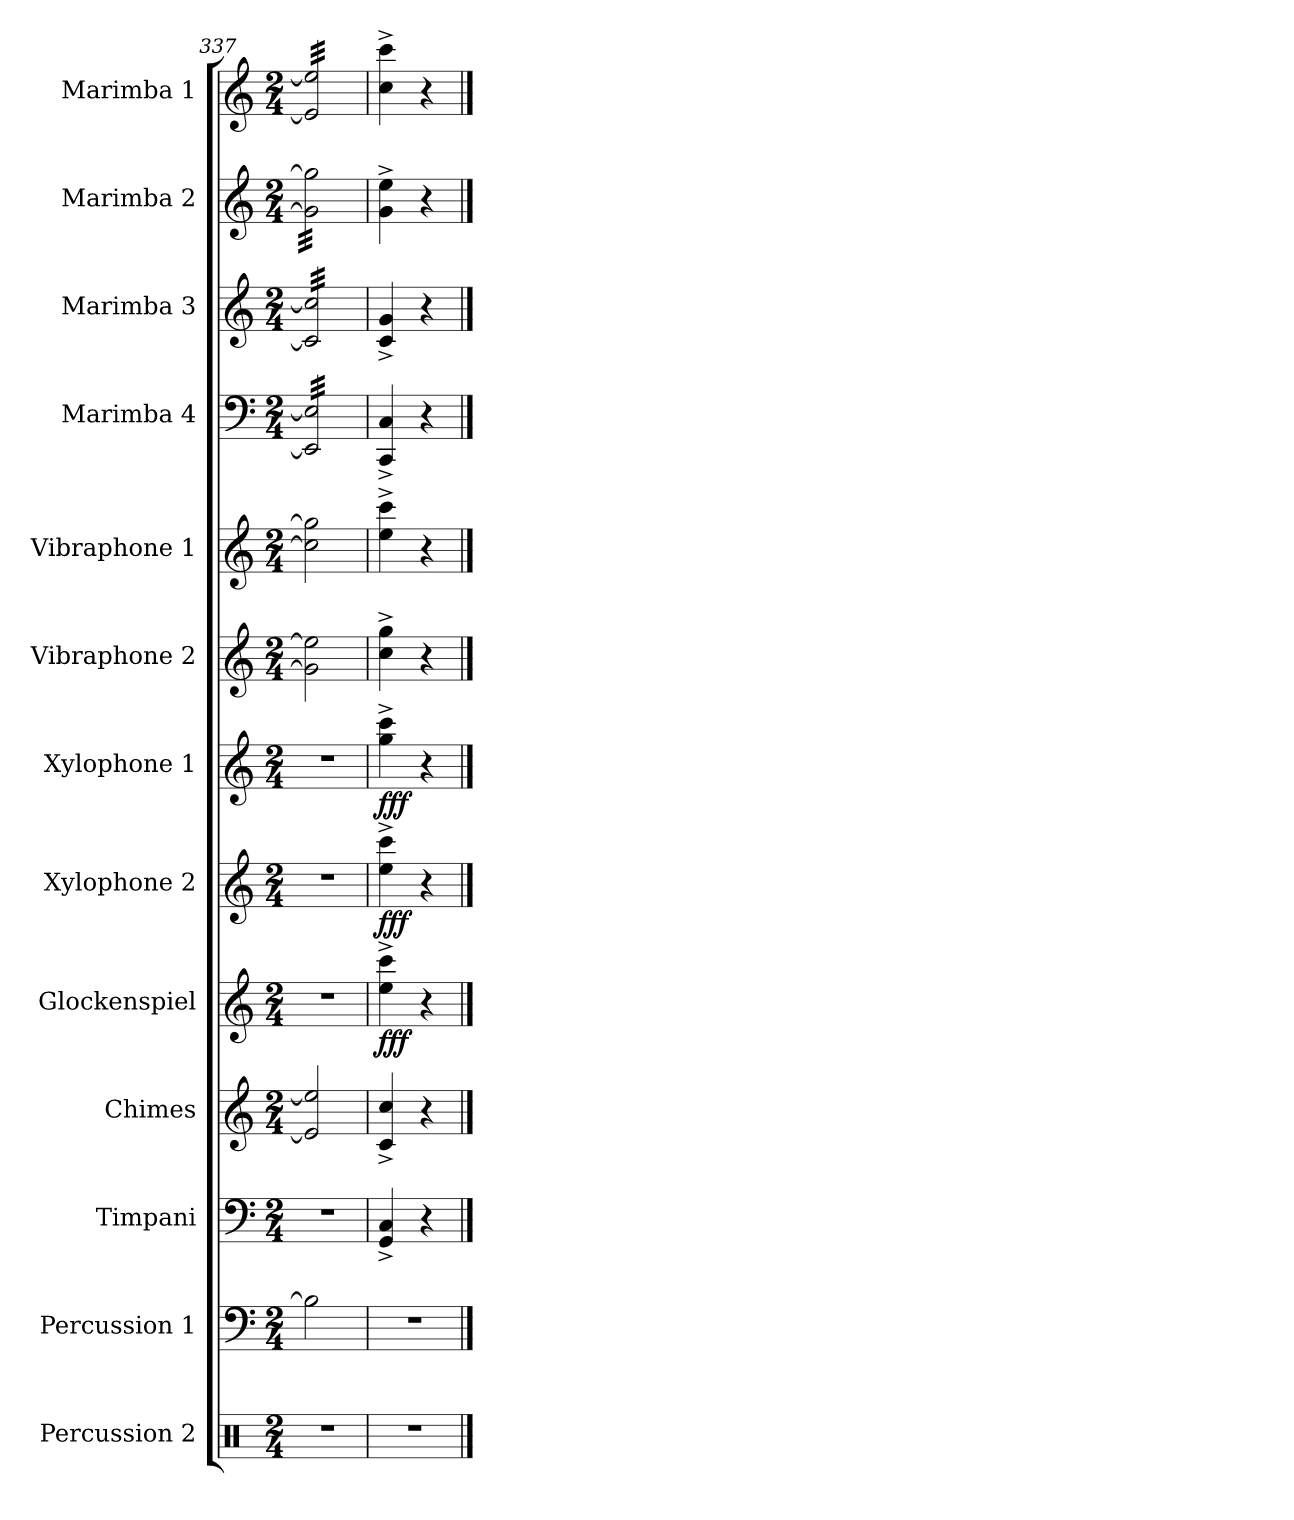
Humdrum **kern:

**kern	**kern	**kern	**kern	**kern	**dynam	**kern	**dynam	**kern	**dynam	**kern	**kern	**kern	**kern	**kern	**kern
*part13	*part12	*part11	*part10	*part9	*part9	*part8	*part8	*part7	*part7	*part6	*part5	*part4	*part3	*part2	*part1
*staff13	*staff12	*staff11	*staff10	*staff9	*staff9	*staff8	*staff8	*staff7	*staff7	*staff6	*staff5	*staff4	*staff3	*staff2	*staff1
*I"Percussion 2	*I"Percussion 1	*I"Timpani	*I"Chimes	*I"Glockenspiel	*	*I"Xylophone 2	*	*I"Xylophone 1	*	*I"Vibraphone 2	*I"Vibraphone 1	*I"Marimba 4	*I"Marimba 3	*I"Marimba 2	*I"Marimba 1
*I'Perc 2	*I'Perc 1	*I'Timp.	*I'Chm.	*I'Glk.	*	*I'X2	*	*I'X1	*	*I'V2	*I'V1	*I'M4	*I'M3	*I'M2	*I'M1
*clefX	*clefF4	*clefF4	*clefG2	*clefG2	*	*clefG2	*	*clefG2	*	*clefG2	*clefG2	*clefF4	*clefG2	*clefG2	*clefG2
*	*	*	*	*ITrd-14c-24	*	*ITrd-7c-12	*	*ITrd-7c-12	*	*	*	*	*	*	*
*k[]	*k[]	*k[]	*k[]	*k[]	*	*k[]	*	*k[]	*	*k[]	*k[]	*k[]	*k[]	*k[]	*k[]
*M2/4	*M2/4	*M2/4	*M2/4	*M2/4	*	*M2/4	*	*M2/4	*	*M2/4	*M2/4	*M2/4	*M2/4	*M2/4	*M2/4
=337	=337	=337	=337	=337	=337	=337	=337	=337	=337	=337	=337	=337	=337	=337	=337
*	*	*	*	*	*	*	*	*	*	*	*	*tremolo	*	*	*
*	*	*	*	*	*	*	*	*	*	*	*	*	*tremolo	*	*
*	*	*	*	*	*	*	*	*	*	*	*	*	*	*tremolo	*
*	*	*	*	*	*	*	*	*	*	*	*	*	*	*	*tremolo
2r	2B\]	2r	2e/] 2ee/]	2r	.	2r	.	2r	.	2g\] 2ee\]	2cc\] 2gg\]	32EE/] 32E/]LLL	32c/] 32cc/]LLL	32g\] 32gg\]LLL	32e/] 32ee/]LLL
.	.	.	.	.	.	.	.	.	.	.	.	32EE/ 32E/	32c/ 32cc/	32g\ 32gg\	32e/ 32ee/
.	.	.	.	.	.	.	.	.	.	.	.	32EE/ 32E/	32c/ 32cc/	32g\ 32gg\	32e/ 32ee/
.	.	.	.	.	.	.	.	.	.	.	.	32EE/ 32E/	32c/ 32cc/	32g\ 32gg\	32e/ 32ee/
.	.	.	.	.	.	.	.	.	.	.	.	32EE/ 32E/	32c/ 32cc/	32g\ 32gg\	32e/ 32ee/
.	.	.	.	.	.	.	.	.	.	.	.	32EE/ 32E/	32c/ 32cc/	32g\ 32gg\	32e/ 32ee/
.	.	.	.	.	.	.	.	.	.	.	.	32EE/ 32E/	32c/ 32cc/	32g\ 32gg\	32e/ 32ee/
.	.	.	.	.	.	.	.	.	.	.	.	32EE/ 32E/	32c/ 32cc/	32g\ 32gg\	32e/ 32ee/
.	.	.	.	.	.	.	.	.	.	.	.	32EE/ 32E/	32c/ 32cc/	32g\ 32gg\	32e/ 32ee/
.	.	.	.	.	.	.	.	.	.	.	.	32EE/ 32E/	32c/ 32cc/	32g\ 32gg\	32e/ 32ee/
.	.	.	.	.	.	.	.	.	.	.	.	32EE/ 32E/	32c/ 32cc/	32g\ 32gg\	32e/ 32ee/
.	.	.	.	.	.	.	.	.	.	.	.	32EE/ 32E/	32c/ 32cc/	32g\ 32gg\	32e/ 32ee/
.	.	.	.	.	.	.	.	.	.	.	.	32EE/ 32E/	32c/ 32cc/	32g\ 32gg\	32e/ 32ee/
.	.	.	.	.	.	.	.	.	.	.	.	32EE/ 32E/	32c/ 32cc/	32g\ 32gg\	32e/ 32ee/
.	.	.	.	.	.	.	.	.	.	.	.	32EE/ 32E/	32c/ 32cc/	32g\ 32gg\	32e/ 32ee/
.	.	.	.	.	.	.	.	.	.	.	.	32EE/ 32E/JJJ	32c/ 32cc/JJJ	32g\ 32gg\JJJ	32e/ 32ee/JJJ
*	*	*	*	*	*	*	*	*	*	*	*	*	*	*	*Xtremolo
*	*	*	*	*	*	*	*	*	*	*	*	*	*	*Xtremolo	*
*	*	*	*	*	*	*	*	*	*	*	*	*	*Xtremolo	*	*
*	*	*	*	*	*	*	*	*	*	*	*	*Xtremolo	*	*	*
!!LO:PB:g=z
=338	=338	=338	=338	=338	=338	=338	=338	=338	=338	=338	=338	=338	=338	=338	=338
!	!	!	!	!	!LO:DY:b	!	!LO:DY:b	!	!LO:DY:b	!	!	!	!	!	!
2r	2r	4GG/^ 4C/^	4c/^ 4cc/^	4eeee\^ 4ccccc\^	fff	4eee\^ 4cccc\^	fff	4ggg\^ 4cccc\^	fff	4cc\^ 4gg\^	4ee\^ 4ccc\^	4CC/^ 4C/^	4c/^ 4g/^	4g\^ 4ee\^	4cc\^ 4ccc\^
.	.	4r	4r	4r	.	4r	.	4r	.	4r	4r	4r	4r	4r	4r
==	==	==	==	==	==	==	==	==	==	==	==	==	==	==	==
*-	*-	*-	*-	*-	*-	*-	*-	*-	*-	*-	*-	*-	*-	*-	*-
